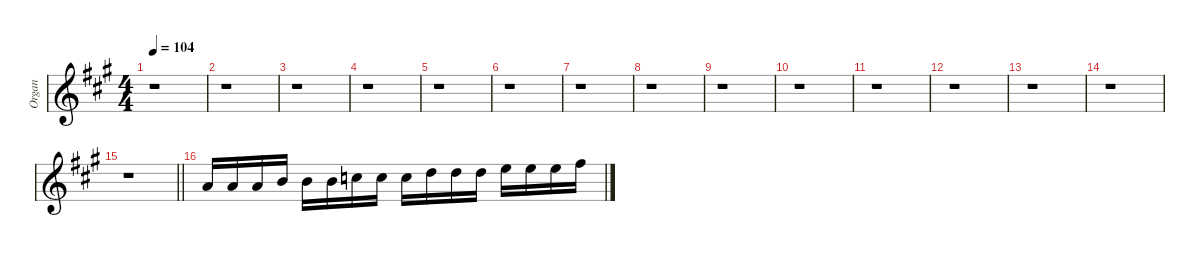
\hideDynamics
\bracketExtendMode nobrackets
\otherSystemsTrackNameOrientation horizontal
\track ("Organ" "Organ") {defaultSystemsLayout 4 instrument drawbarorgan}
\staff {score}
\tuning (E4 B3 G3 D3 A2 E2)
\ts (4 4)
\tempo 104
\clef g2
\ks a
r.1{dy f beam Down} |
r.1{beam Down} |
r.1{beam Down} |
r.1{beam Down} |
r.1{beam Down} |
r.1{beam Down} |
r.1{beam Down} |
r.1{beam Down} |
r.1{beam Down} |
r.1{beam Down} |
r.1{beam Down} |
r.1{beam Down} |
r.1{beam Down} |
r.1{beam Down} |
\barLineRight lightlight
r.1{beam Down} |
5.1{acc forcenatural}.16{beam Up} 5.1{acc forcenatural}.16{beam Up} 5.1{acc forcenatural}.16{beam Up} 7.1{acc forcenatural}.16{beam Up} 7.1{acc forcenatural}.16{beam Down} 7.1{acc forcenatural}.16{beam Down} 8.1{acc forcenatural}.16{beam Down} 8.1{acc forcenatural}.16{beam Down} 8.1{acc forcenatural}.16{beam Down} 10.1{acc forcenatural}.16{beam Down} 10.1{acc forcenatural}.16{beam Down} 10.1{acc forcenatural}.16{beam Down} 12.1{acc forcenatural}.16{beam Down} 12.1{acc forcenatural}.16{beam Down} 12.1{acc forcenatural}.16{beam Down} 14.1{acc #}.16{beam Down}
